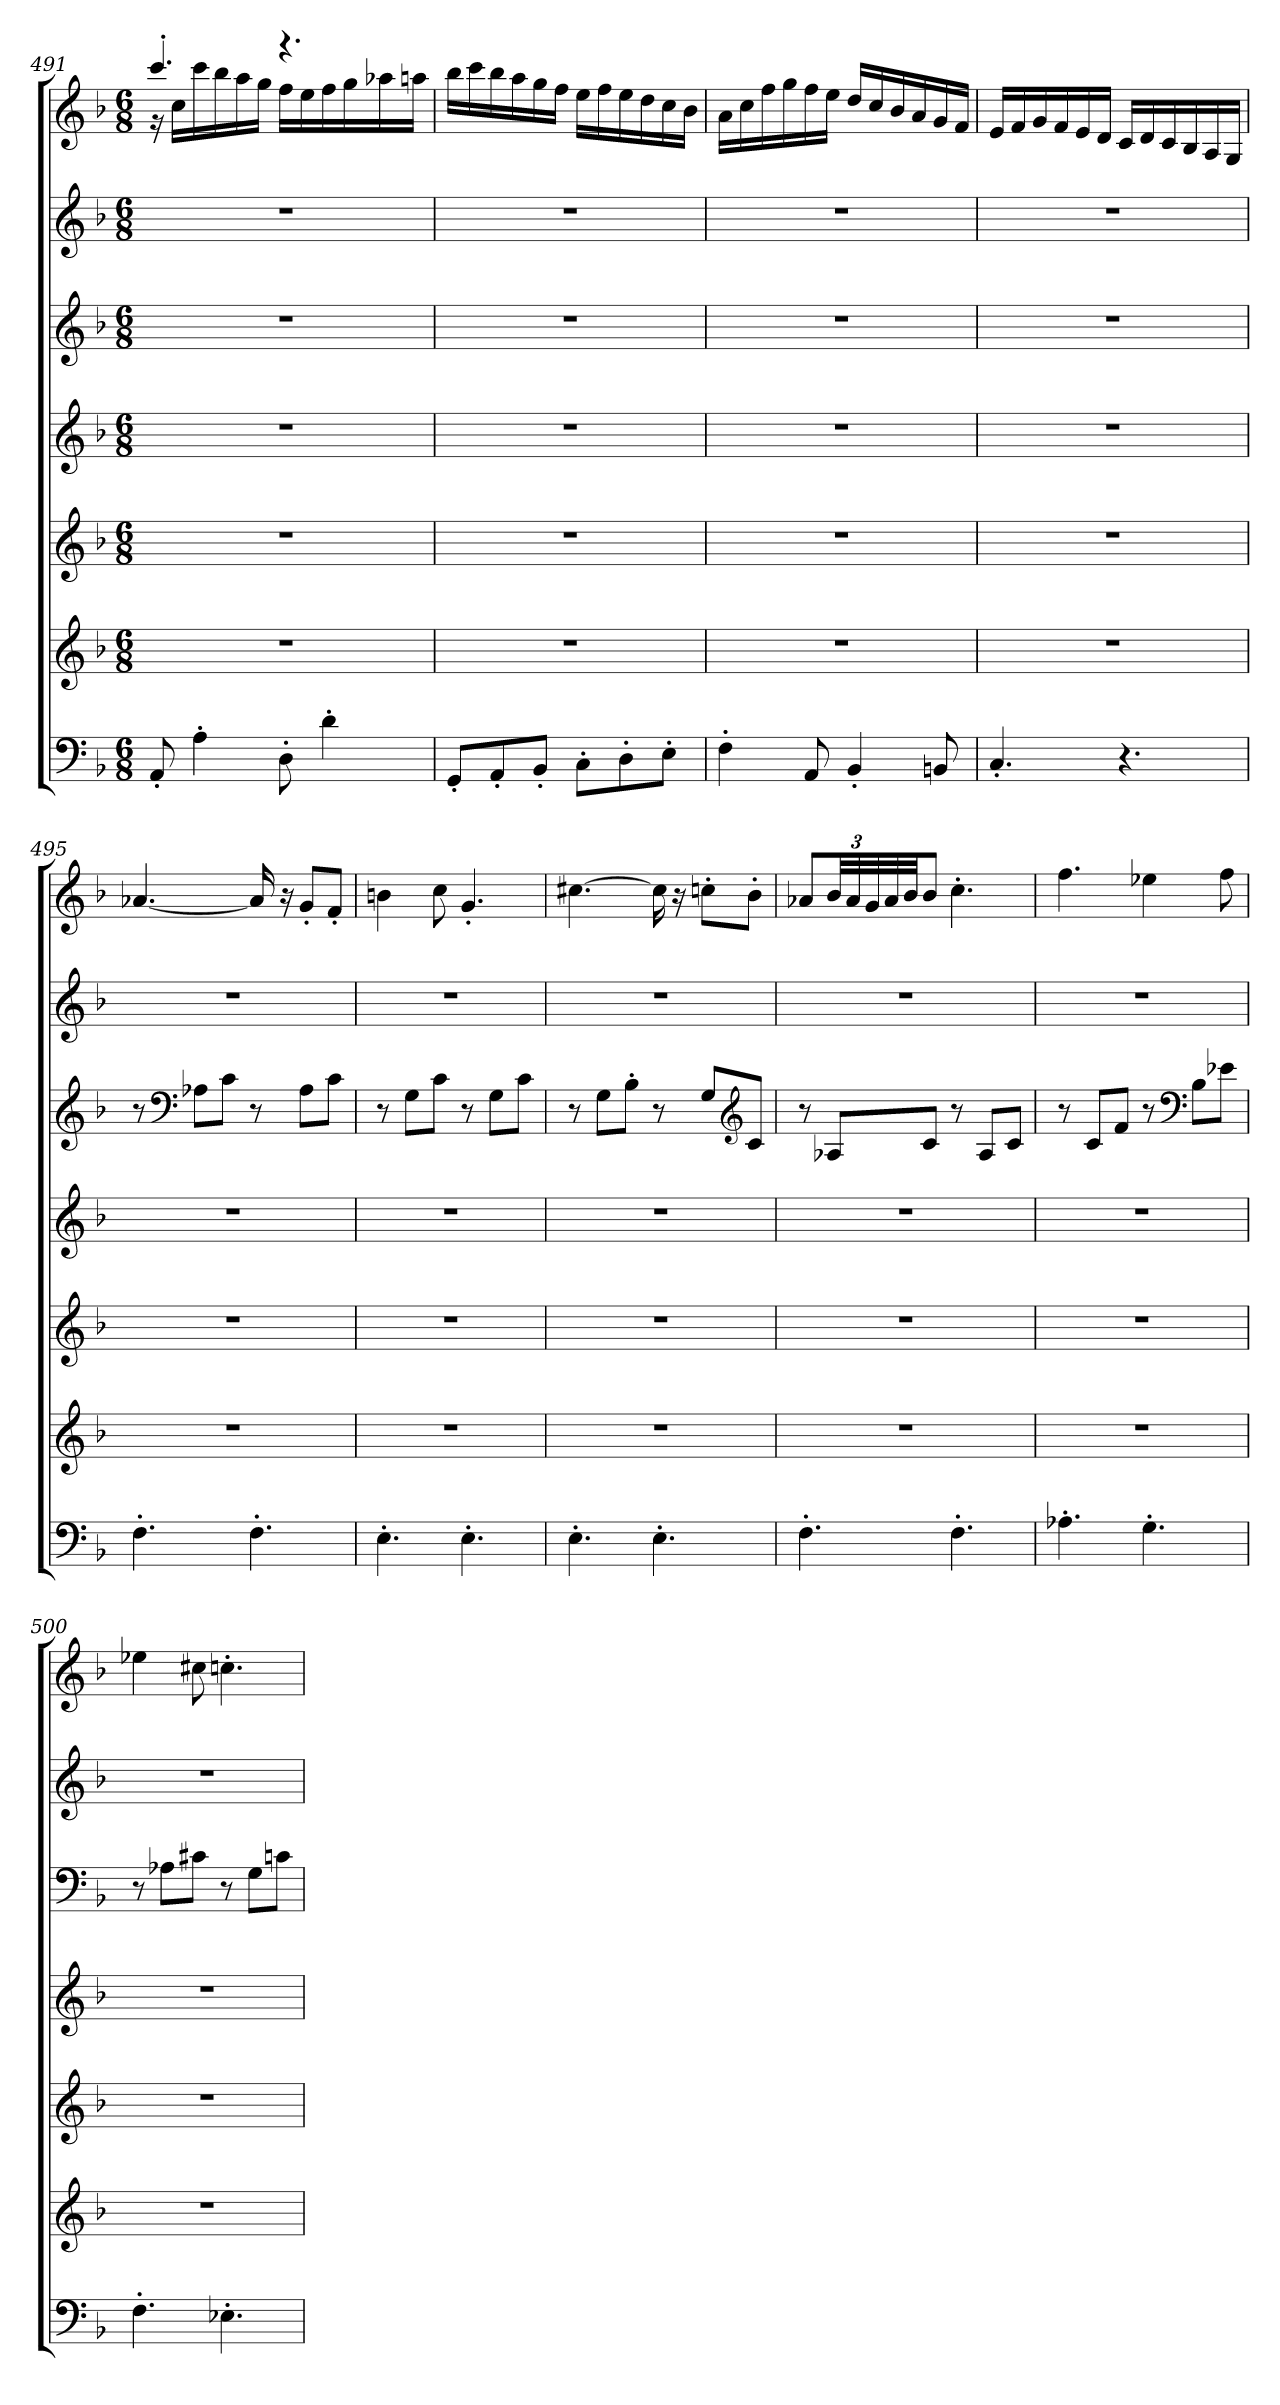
**kern	**kern	**kern	**kern	**kern	**kern	**kern
*part5	*part4	*part4	*part3	*part3	*part2	*part1
*staff7	*staff6	*staff5	*staff4	*staff3	*staff2	*staff1
!!LO:PB:g=z
*clefF4	*clefG2	*clefG2	*clefG2	*clefG2	*clefG2	*clefG2
*k[b-]	*k[b-]	*k[b-]	*k[b-]	*k[b-]	*k[b-]	*k[b-]
*M6/8	*M6/8	*M6/8	*M6/8	*M6/8	*M6/8	*M6/8
=491	=491	=491	=491	=491	=491	=491
*	*	*	*	*	*	*^
8AA'/	2.r	2.r	2.r	2.r	2.r	4.ccc'/	16r
.	.	.	.	.	.	.	16cc\LL
4A'\	.	.	.	.	.	.	16ccc\
.	.	.	.	.	.	.	16bb-\
.	.	.	.	.	.	.	16aa\
.	.	.	.	.	.	.	16gg\JJ
8D'\	.	.	.	.	.	4.r	16ff\LL
.	.	.	.	.	.	.	16ee\
4d'\	.	.	.	.	.	.	16ff\
.	.	.	.	.	.	.	16gg\
.	.	.	.	.	.	.	16aa-X\
.	.	.	.	.	.	.	16aan\JJ
*	*	*	*	*	*	*v	*v
=492	=492	=492	=492	=492	=492	=492
8GG'/L	2.r	2.r	2.r	2.r	2.r	16bb-\LL
.	.	.	.	.	.	16ccc\
8AA'/	.	.	.	.	.	16bb-\
.	.	.	.	.	.	16aa\
8BB-'/J	.	.	.	.	.	16gg\
.	.	.	.	.	.	16ff\JJ
8C'\L	.	.	.	.	.	16ee\LL
.	.	.	.	.	.	16ff\
8D'\	.	.	.	.	.	16ee\
.	.	.	.	.	.	16dd\
8E'\J	.	.	.	.	.	16cc\
.	.	.	.	.	.	16b-\JJ
=493	=493	=493	=493	=493	=493	=493
4F'\	2.r	2.r	2.r	2.r	2.r	16a\LL
.	.	.	.	.	.	16cc\
.	.	.	.	.	.	16ff\
.	.	.	.	.	.	16gg\
8AA/	.	.	.	.	.	16ff\
.	.	.	.	.	.	16ee\JJ
4BB-'/	.	.	.	.	.	16dd/LL
.	.	.	.	.	.	16cc/
.	.	.	.	.	.	16b-/
.	.	.	.	.	.	16a/
8BBn/	.	.	.	.	.	16g/
.	.	.	.	.	.	16f/JJ
!!LO:PB:g=z
=494	=494	=494	=494	=494	=494	=494
4.C'/	2.r	2.r	2.r	2.r	2.r	16e/LL
.	.	.	.	.	.	16f/
.	.	.	.	.	.	16g/
.	.	.	.	.	.	16f/
.	.	.	.	.	.	16e/
.	.	.	.	.	.	16d/JJ
4.r	.	.	.	.	.	16c/LL
.	.	.	.	.	.	16d/
.	.	.	.	.	.	16c/
.	.	.	.	.	.	16B-/
.	.	.	.	.	.	16A/
.	.	.	.	.	.	16G/JJ
=495	=495	=495	=495	=495	=495	=495
*	*	*	*	*	*	*MM158
4.F'\	2.r	2.r	2.r	8r	2.r	[4.a-X/
*	*	*	*	*clefF4	*	*
.	.	.	.	8A-X\L	.	.
.	.	.	.	8c\J	.	.
4.F'\	.	.	.	8r	.	16a-/]
.	.	.	.	.	.	16r
.	.	.	.	8A-\L	.	8g'/L
.	.	.	.	8c\J	.	8f'/J
=496	=496	=496	=496	=496	=496	=496
4.E'\	2.r	2.r	2.r	8r	2.r	4bn\
.	.	.	.	8G\L	.	.
.	.	.	.	8c\J	.	8cc\
4.E'\	.	.	.	8r	.	4.g'/
.	.	.	.	8G\L	.	.
.	.	.	.	8c\J	.	.
=497	=497	=497	=497	=497	=497	=497
*	*	*	*	*	*	*MM158
4.E'\	2.r	2.r	2.r	8r	2.r	[4.cc#X\
.	.	.	.	8G\L	.	.
.	.	.	.	8B-'\J	.	.
4.E'\	.	.	.	8r	.	16cc#\]
.	.	.	.	.	.	16r
.	.	.	.	8G/L	.	8ccn'\L
*	*	*	*	*clefG2	*	*
.	.	.	.	8c/J	.	8b-'\J
!!LO:PB:g=z
=498	=498	=498	=498	=498	=498	=498
4.F'\	2.r	2.r	2.r	8r	2.r	8a-X/L
*	*	*	*	*	*	*Xbrackettup
.	.	.	.	8A-X/L	.	48b-/LL
.	.	.	.	.	.	48a-/
.	.	.	.	.	.	48g/
.	.	.	.	.	.	32a-/
.	.	.	.	.	.	32b-/JJ
.	.	.	.	8c/J	.	8b-/J
4.F'\	.	.	.	8r	.	4.cc'\
.	.	.	.	8A-/L	.	.
.	.	.	.	8c/J	.	.
=499	=499	=499	=499	=499	=499	=499
*	*	*	*	*	*	*MM158
4.A-X'\	2.r	2.r	2.r	8r	2.r	4.ff\
.	.	.	.	8c/L	.	.
.	.	.	.	8f/J	.	.
4.G'\	.	.	.	8r	.	4ee-X\
*	*	*	*	*clefF4	*	*
.	.	.	.	8B-\L	.	.
.	.	.	.	8e-X\J	.	8ff\
=500	=500	=500	=500	=500	=500	=500
4.F'\	2.r	2.r	2.r	8r	2.r	4ee-X\
.	.	.	.	8A-X\L	.	.
.	.	.	.	8c#X\J	.	8cc#X\
4.E-X'\	.	.	.	8r	.	4.ccn'\
.	.	.	.	8G\L	.	.
.	.	.	.	8cn\J	.	.
=	=	=	=	=	=	=
*-	*-	*-	*-	*-	*-	*-
